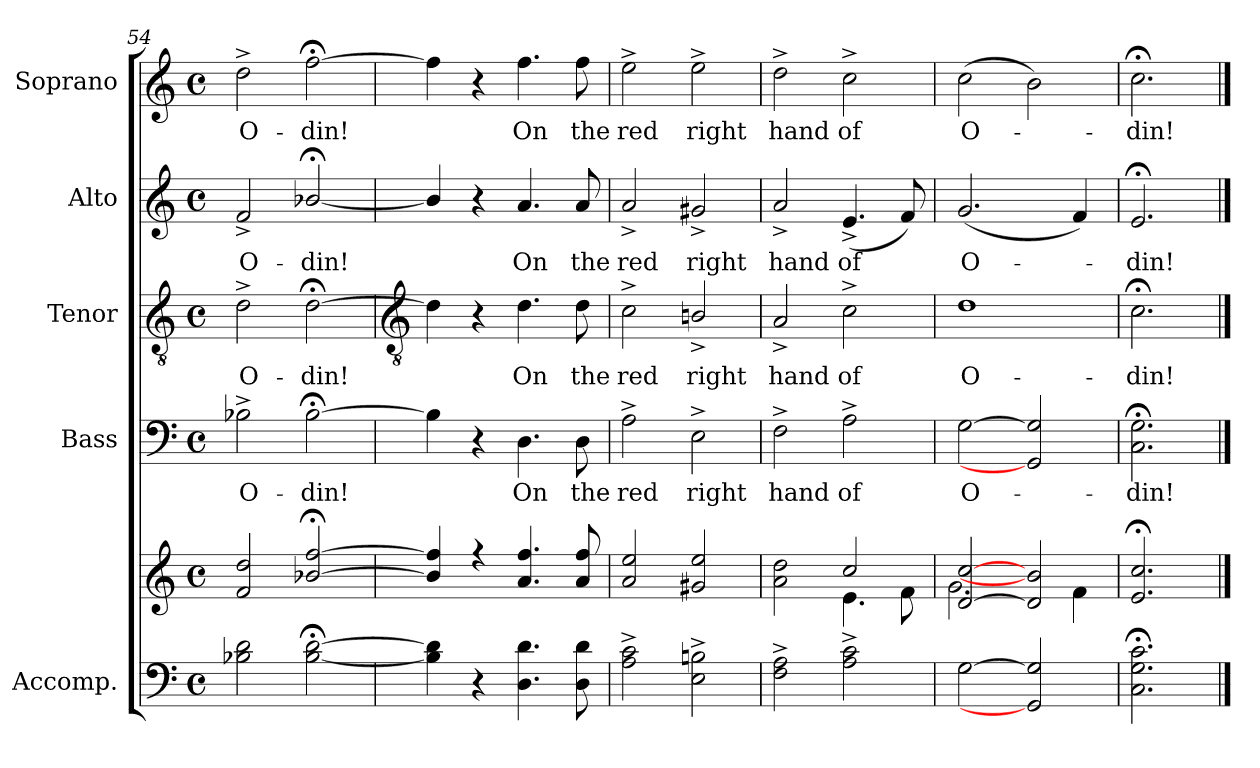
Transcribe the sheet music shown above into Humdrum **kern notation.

**kern	**kern	**kern	**text	**kern	**text	**kern	**text	**kern	**text
*part5	*part5	*part4	*part4	*part3	*part3	*part2	*part2	*part1	*part1
*staff6	*staff5	*staff4	*staff4	*staff3	*staff3	*staff2	*staff2	*staff1	*staff1
*I"Accomp.	*	*I"Bass	*	*I"Tenor	*	*I"Alto	*	*I"Soprano	*
*	*	*I'B	*	*I'T	*	*I'A	*	*I'S	*
*clefF4	*clefG2	*clefF4	*	*clefGv2	*	*clefG2	*	*clefG2	*
*k[]	*k[]	*k[]	*	*k[]	*	*k[]	*	*k[]	*
*C:	*C:	*C:	*	*C:	*	*C:	*	*C:	*
*M4/4	*M4/4	*M4/4	*	*M4/4	*	*M4/4	*	*M4/4	*
*met(c)	*met(c)	*met(c)	*	*met(c)	*	*met(c)	*	*met(c)	*
=54	=54	=54	=54	=54	=54	=54	=54	=54	=54
*	*^	*	*	*	*	*	*	*	*
!	!	!	!	!LO:LY:b	!	!LO:LY:b	!	!LO:LY:b	!	!LO:LY:b
2B-X 2d	2f 2dd	1ryy	2B-X^	O-	2d^	O-	2f^	O-	2dd^	O-
!	!	!	!	!LO:LY:b	!	!LO:LY:b	!	!LO:LY:b	!	!LO:LY:b
[2B-; [2d;	[2b-X;< [2ff;<	.	[2B-;<	-din!	[2d;<	-din!	[2b-X;</	-din!	[2ff;<	-din!
!!LO:LB:g=z
=55	=55	=55	=55	=55	=55	=55	=55	=55	=55	=55
*	*	*	*	*	*clefGv2	*	*	*	*	*
4B-] 4d]	4b-] 4ff]	1ryy	4B-]	.	4d]	.	4b-/]	.	4ff]	.
4r	4r	.	4r	.	4r	.	4r	.	4r	.
!	!	!	!	!LO:LY:b	!	!LO:LY:b	!	!LO:LY:b	!	!LO:LY:b
4.D 4.d	4.a 4.ff	.	4.D	On	4.d	On	4.a	On	4.ff	On
!	!	!	!	!LO:LY:b	!	!LO:LY:b	!	!LO:LY:b	!	!LO:LY:b
8D 8d	8a 8ff	.	8D	the	8d	the	8a	the	8ff	the
=56	=56	=56	=56	=56	=56	=56	=56	=56	=56	=56
!	!	!	!	!LO:LY:b	!	!LO:LY:b	!	!LO:LY:b	!	!LO:LY:b
2A^ 2c^	2a 2ee	1ryy	2A^	red	2c^	red	2a^	red	2ee^	red
!	!	!	!	!LO:LY:b	!	!LO:LY:b	!	!LO:LY:b	!	!LO:LY:b
2E^ 2Bn^	2g#X 2ee	.	2E^	right	2Bn^/	right	2g#X^	right	2ee^	right
=57	=57	=57	=57	=57	=57	=57	=57	=57	=57	=57
!	!	!	!	!LO:LY:b	!	!LO:LY:b	!	!LO:LY:b	!	!LO:LY:b
2F^ 2A^	2a 2dd	2ryy	2F^	hand	2A^	hand	2a^	hand	2dd^	hand
!	!	!	!	!LO:LY:b	!	!LO:LY:b	!	!LO:LY:b	!	!LO:LY:b
2A^ 2c^	2cc/	4.e\	2A^	of	2c^	of	(<4.e^	of	2cc^	of
.	.	8f\	.	.	.	.	8f)	.	.	.
=58	=58	=58	=58	=58	=58	=58	=58	=58	=58	=58
!	!	!	!	!LO:LY:b	!	!LO:LY:b	!	!LO:LY:b	!	!LO:LY:b
[2G	[2d/ [2cc/	2.g\	[2G	O-	1d	O-	(<2.g	O-	(>2cc	O-
2GG] 2G]	2d/] 2b/]	.	2GG] 2G]	.	.	.	.	.	2b)	.
.	.	4f\	.	.	.	.	4f)	.	.	.
=59	=59	=59	=59	=59	=59	=59	=59	=59	=59	=59
!	!	!	!	!LO:LY:b	!	!LO:LY:b	!	!LO:LY:b	!	!LO:LY:b
2.C; 2.G; 2.c;	2.e;< 2.cc;<	2.r;<yy	2.C;< 2.G;<	din!	2.c;<	-din!	2.e;<	din!	2.cc;<	din!
*	*v	*v	*	*	*	*	*	*	*	*
==	==	==	==	==	==	==	==	==	==
*-	*-	*-	*-	*-	*-	*-	*-	*-	*-
